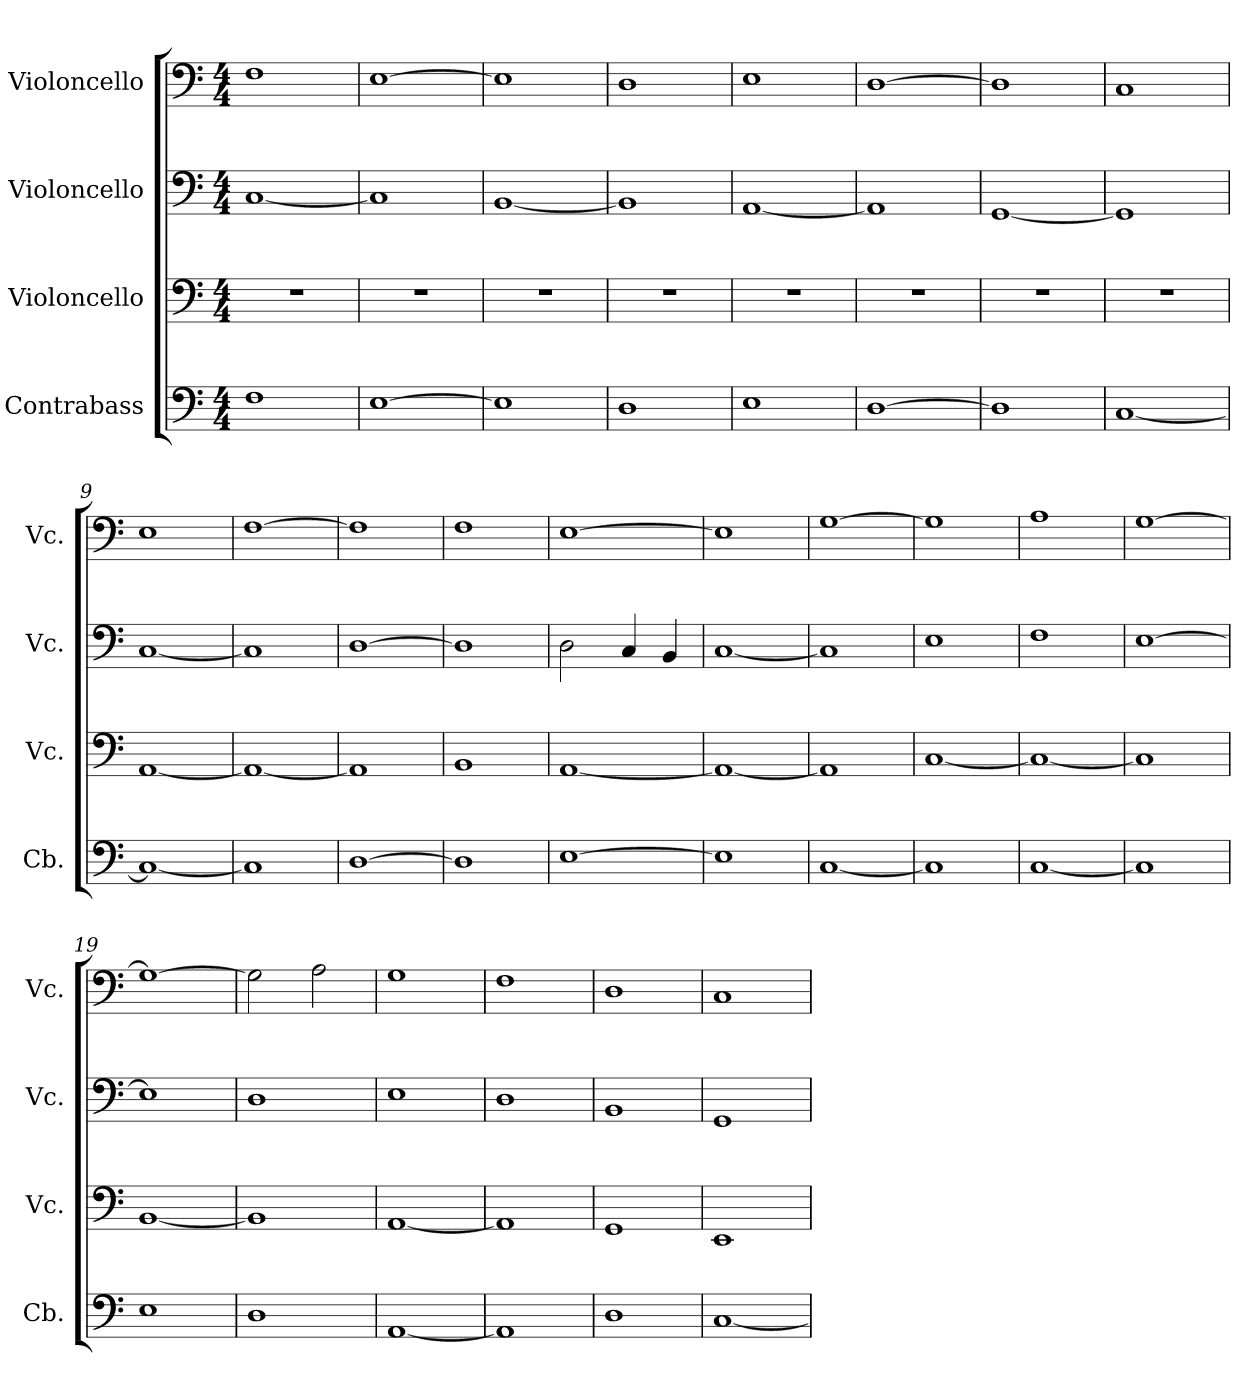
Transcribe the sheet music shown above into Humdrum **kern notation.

**kern	**kern	**kern	**kern
*part4	*part3	*part2	*part1
*staff4	*staff3	*staff2	*staff1
*I"Contrabass	*I"Violoncello	*I"Violoncello	*I"Violoncello
*I'Cb.	*I'Vc.	*I'Vc.	*I'Vc.
*clefF4	*clefF4	*clefF4	*clefF4
*ITrd7c12	*	*	*
*k[]	*k[]	*k[]	*k[]
*M4/4	*M4/4	*M4/4	*M4/4
*MM90	*MM90	*MM90	*MM90
=1	=1	=1	=1
1FF	1r	[1C	1F
=2	=2	=2	=2
[1EE	1r	1C]	[1E
=3	=3	=3	=3
1EE]	1r	[1BB	1E]
=4	=4	=4	=4
1DD	1r	1BB]	1D
=5	=5	=5	=5
1EE	1r	[1AA	1E
=6	=6	=6	=6
[1DD	1r	1AA]	[1D
=7	=7	=7	=7
1DD]	1r	[1GG	1D]
=8	=8	=8	=8
[1CC	1r	1GG]	1C
=9	=9	=9	=9
1CC_	[1AA	[1C	1E
=10	=10	=10	=10
1CC]	1AA_	1C]	[1F
=11	=11	=11	=11
[1DD	1AA]	[1D	1F]
=12	=12	=12	=12
1DD]	1BB	1D]	1F
=13	=13	=13	=13
[1EE	[1AA	2D\	[1E
.	.	4C/	.
.	.	4BB/	.
=14	=14	=14	=14
1EE]	1AA_	[1C	1E]
=15	=15	=15	=15
[1CC	1AA]	1C]	[1G
!!LO:LB:g=z
=16	=16	=16	=16
1CC]	[1C	1E	1G]
=17	=17	=17	=17
[1CC	1C_	1F	1A
=18	=18	=18	=18
1CC]	1C]	[1E	[1G
=19	=19	=19	=19
1EE	[1BB	1E]	1G_
=20	=20	=20	=20
1DD	1BB]	1D	2G\]
.	.	.	2A\
=21	=21	=21	=21
[1AAA	[1AA	1E	1G
=22	=22	=22	=22
1AAA]	1AA]	1D	1F
=23	=23	=23	=23
1DD	1GG	1BB	1D
=24	=24	=24	=24
[1CC	1EE	1GG	1C
=	=	=	=
*-	*-	*-	*-
